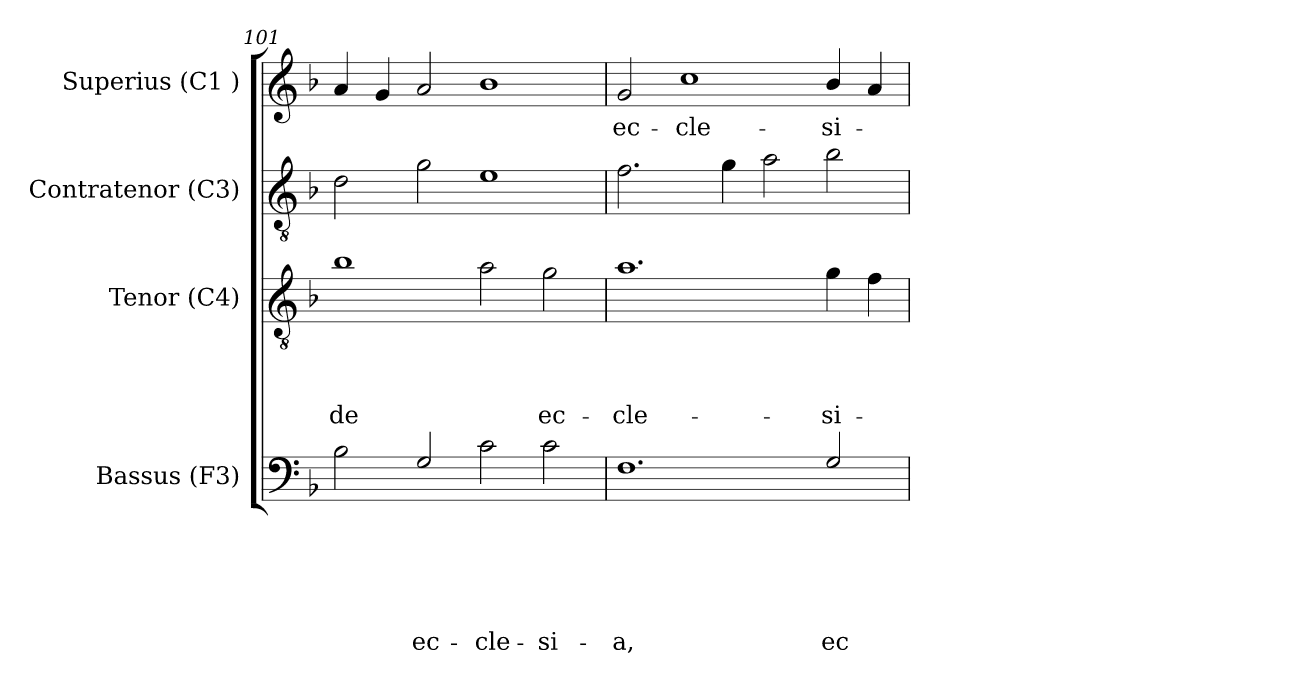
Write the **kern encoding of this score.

**kern	**text	**text	**text	**text	**text	**text	**kern	**text	**text	**text	**text	**kern	**kern	**text
*part4	*part4	*part4	*part4	*part4	*part4	*part4	*part3	*part3	*part3	*part3	*part3	*part2	*part1	*part1
*staff4	*staff4	*staff4	*staff4	*staff4	*staff4	*staff4	*staff3	*staff3	*staff3	*staff3	*staff3	*staff2	*staff1	*staff1
*I"Bassus (F3)	*	*	*	*	*	*	*I"Tenor (C4)	*	*	*	*	*I"Contratenor (C3)	*I"Superius (C1 )	*
*I'Bass.	*	*	*	*	*	*	*I'T.	*	*	*	*	*I'C.	*I'S.	*
!!LO:PB:g=z
*clefF4	*	*	*	*	*	*	*clefGv2	*	*	*	*	*clefGv2	*clefG2	*
*k[b-]	*	*	*	*	*	*	*k[b-]	*	*	*	*	*k[b-]	*k[b-]	*
*F:	*	*	*	*	*	*	*F:	*	*	*	*	*F:	*F:	*
=101	=101	=101	=101	=101	=101	=101	=101	=101	=101	=101	=101	=101	=101	=101
!	!	!	!	!	!	!	!	!	!	!	!LO:LY:b	!	!	!
2B-\	.	.	.	.	.	.	1b-	.	.	.	de	2d\	4a/	.
.	.	.	.	.	.	.	.	.	.	.	.	.	4g/	.
!	!	!	!	!	!	!LO:LY:b	!	!	!	!	!	!	!	!
2G/	.	.	.	.	.	ec-	.	.	.	.	.	2g\	2a/	.
!	!	!	!	!	!	!LO:LY:b	!	!	!	!	!	!	!	!
2c\	.	.	.	.	.	-cle-	2a\	.	.	.	.	1e	1b-	.
!	!	!	!	!	!	!LO:LY:b	!	!	!	!	!LO:LY:b	!	!	!
2c\	.	.	.	.	.	-si-	2g\	.	.	.	ec-	.	.	.
=102	=102	=102	=102	=102	=102	=102	=102	=102	=102	=102	=102	=102	=102	=102
!	!	!	!	!	!	!LO:LY:b	!	!	!	!	!LO:LY:b	!	!	!LO:LY:b
1.F	.	.	.	.	.	-a,	1.a	.	.	.	-cle-	2.f\	2g/	ec-
!	!	!	!	!	!	!	!	!	!	!	!	!	!	!LO:LY:b
.	.	.	.	.	.	.	.	.	.	.	.	.	1cc	-cle-
.	.	.	.	.	.	.	.	.	.	.	.	4g\	.	.
.	.	.	.	.	.	.	.	.	.	.	.	2a\	.	.
!	!	!	!	!	!	!LO:LY:b	!	!	!	!	!LO:LY:b	!	!	!LO:LY:b
2G/	.	.	.	.	.	ec-	4g\	.	.	.	-si-	2b-\	4b-/	-si-
.	.	.	.	.	.	.	4f\	.	.	.	.	.	4a/	.
=	=	=	=	=	=	=	=	=	=	=	=	=	=	=
*-	*-	*-	*-	*-	*-	*-	*-	*-	*-	*-	*-	*-	*-	*-
